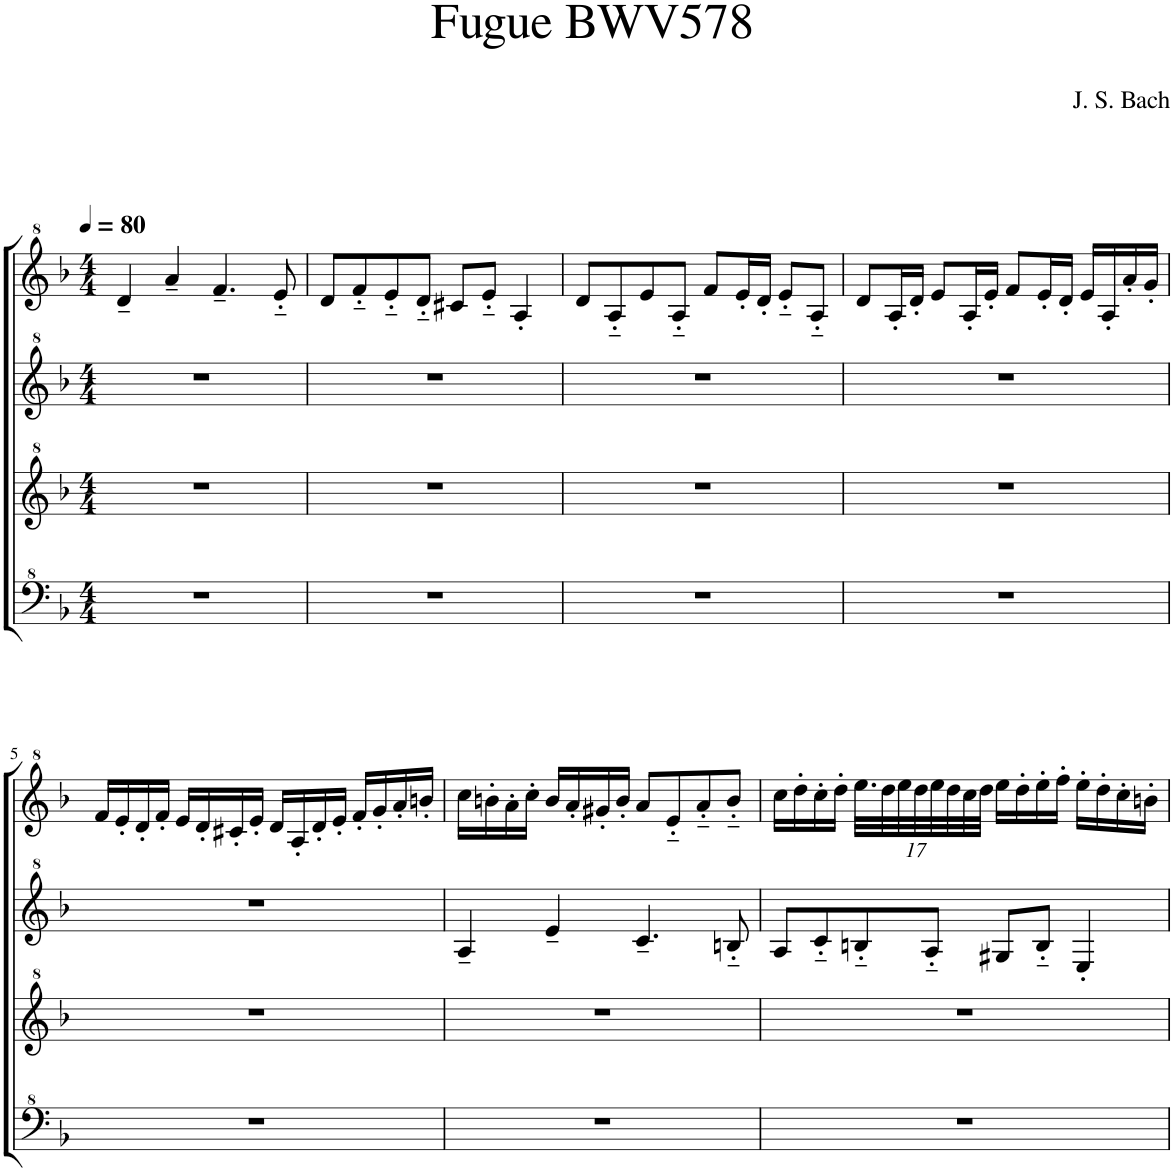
**kern	**kern	**kern	**kern
*part1	*part1	*part1	*part1
*staff4	*staff3	*staff2	*staff1
*I"Model III	*	*	*
*clefF^4	*clefG^2	*clefG^2	*clefG^2
*k[b-]	*k[b-]	*k[b-]	*k[b-]
*M4/4	*M4/4	*M4/4	*M4/4
*MM80	*MM80	*MM80	*MM80
=1	=1	=1	=1
1r	1r	1r	4dd~/
.	.	.	4aa~/
.	.	.	4.ff~/
.	.	.	8ee'~/
=2	=2	=2	=2
1r	1r	1r	8dd/L
.	.	.	8ff'~/
.	.	.	8ee'~/
.	.	.	8dd'~/J
.	.	.	8cc#X/L
.	.	.	8ee'~/J
.	.	.	4a'/
=3	=3	=3	=3
1r	1r	1r	8dd/L
.	.	.	8a'~/
.	.	.	8ee/
.	.	.	8a'~/J
.	.	.	8ff/L
.	.	.	16ee'/L
.	.	.	16dd'/JJ
.	.	.	8ee'~/L
.	.	.	8a'~/J
=4	=4	=4	=4
1r	1r	1r	8dd/L
.	.	.	16a'/L
.	.	.	16dd'/JJ
.	.	.	8ee/L
.	.	.	16a'/L
.	.	.	16ee'/JJ
.	.	.	8ff/L
.	.	.	16ee'/L
.	.	.	16dd'/JJ
.	.	.	16ee/LL
.	.	.	16a'/
.	.	.	16aa'/
.	.	.	16gg'/JJ
!!LO:LB:g=z
=5	=5	=5	=5
1r	1r	1r	16ff/LL
.	.	.	16ee'/
.	.	.	16dd'/
.	.	.	16ff'/JJ
.	.	.	16ee/LL
.	.	.	16dd'/
.	.	.	16cc#X'/
.	.	.	16ee'/JJ
.	.	.	16dd/LL
.	.	.	16a'/
.	.	.	16dd'/
.	.	.	16ee'/JJ
.	.	.	16ff'/LL
.	.	.	16gg'/
.	.	.	16aa'/
.	.	.	16bbn'/JJ
=6	=6	=6	=6
1r	1r	4a~/	16ccc\LL
.	.	.	16bbn'\
.	.	.	16aa'\
.	.	.	16ccc'\JJ
.	.	4ee~/	16bb/LL
.	.	.	16aa'/
.	.	.	16gg#X'/
.	.	.	16bb'/JJ
.	.	4.cc~/	8aa/L
.	.	.	8ee'~/
.	.	.	8aa'~/
.	.	8bn'~/	8bb'~/J
=7	=7	=7	=7
1r	1r	8a/L	16ccc\LL
.	.	.	16ddd'\
.	.	8cc'~/	16ccc'\
.	.	.	16ddd'\JJ
*	*	*	*Xbrackettup
.	.	8bn'~/	34.eee\LLL
.	.	.	34ddd\
.	.	.	34eee\
.	.	.	34ddd\
.	.	8a'~/J	.
.	.	.	34eee\
.	.	.	34ddd\
.	.	.	34ccc\
.	.	.	34ddd\JJJ
.	.	8g#X/L	16eee\LL
.	.	.	16ddd'\
.	.	8b'~/J	16eee'\
.	.	.	16fff'\JJ
.	.	4e'/	16eee'\LL
.	.	.	16ddd'\
.	.	.	16ccc'\
.	.	.	16bbn'\JJ
=	=	=	=
*-	*-	*-	*-
